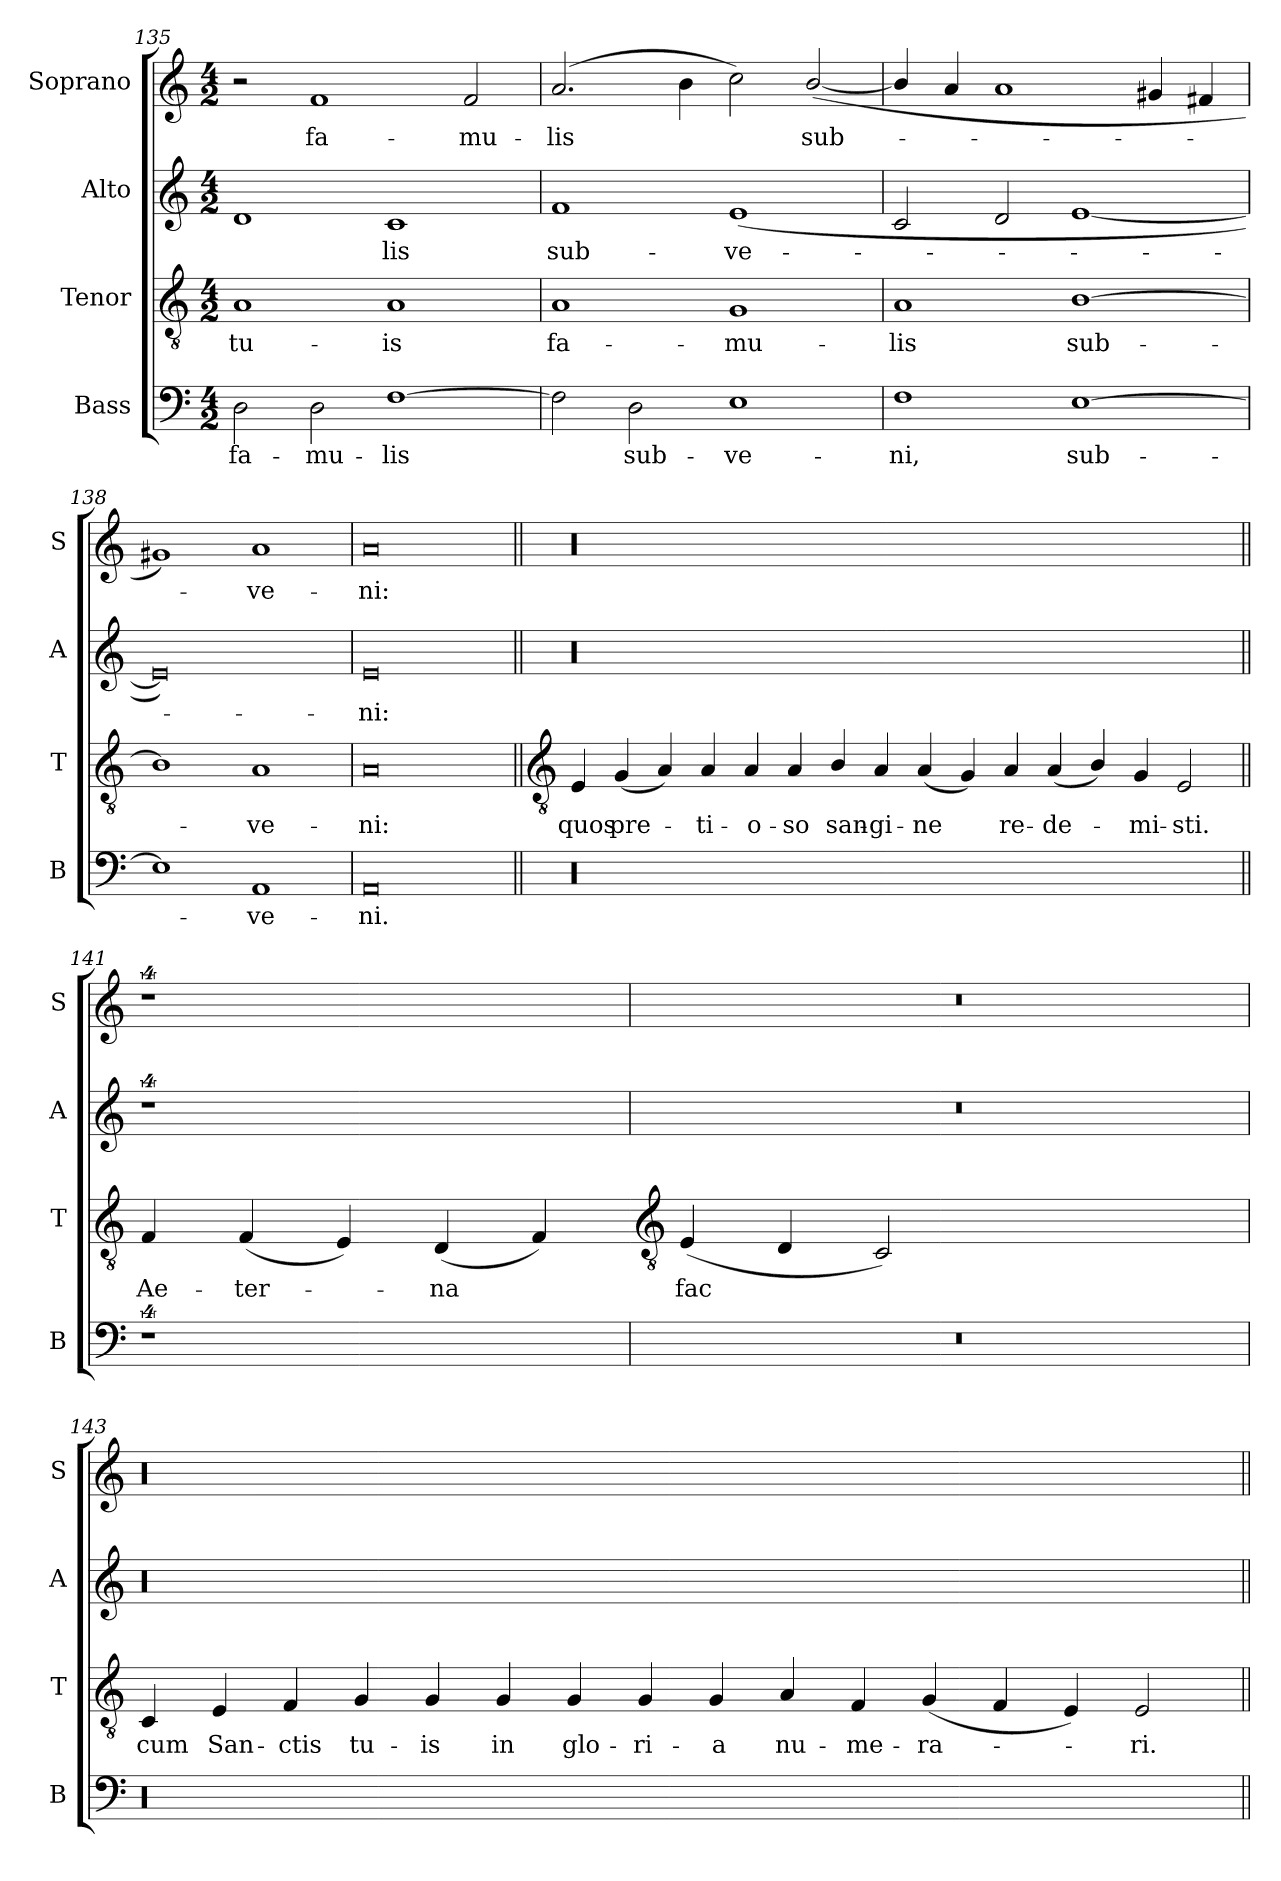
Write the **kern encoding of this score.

**kern	**text	**kern	**text	**kern	**text	**kern	**text
*part4	*part4	*part3	*part3	*part2	*part2	*part1	*part1
*staff4	*staff4	*staff3	*staff3	*staff2	*staff2	*staff1	*staff1
*I"Bass	*	*I"Tenor	*	*I"Alto	*	*I"Soprano	*
*I'B	*	*I'T	*	*I'A	*	*I'S	*
!!LO:LB:g=z
*clefF4	*	*clefGv2	*	*clefG2	*	*clefG2	*
*k[]	*	*k[]	*	*k[]	*	*k[]	*
*C:	*	*C:	*	*C:	*	*C:	*
*M4/2	*	*M4/2	*	*M4/2	*	*M4/2	*
=135	=135	=135	=135	=135	=135	=135	=135
!	!LO:LY:b	!	!LO:LY:b	!	!	!	!
2D	fa-	1A	tu-	1d	.	2r	.
!	!LO:LY:b	!	!	!	!	!	!LO:LY:b
2D	-mu-	.	.	.	.	1f	fa-
!	!LO:LY:b	!	!LO:LY:b	!	!LO:LY:b	!	!
[1F	-lis	1A	-is	1c	lis	.	.
!	!	!	!	!	!	!	!LO:LY:b
.	.	.	.	.	.	2f	-mu-
=136	=136	=136	=136	=136	=136	=136	=136
!	!	!	!LO:LY:b	!	!LO:LY:b	!	!LO:LY:b
2F]	.	1A	fa-	1f	sub-	(>2.a	-lis
!	!LO:LY:b	!	!	!	!	!	!
2D	sub-	.	.	.	.	.	.
.	.	.	.	.	.	4b	.
!	!LO:LY:b	!	!LO:LY:b	!	!LO:LY:b	!	!
1E	-ve-	1G	-mu-	(<1e	-ve-	2cc)	.
!	!	!	!	!	!	!	!LO:LY:b
.	.	.	.	.	.	(<[2b/	sub-
=137	=137	=137	=137	=137	=137	=137	=137
!	!LO:LY:b	!	!LO:LY:b	!	!	!	!
1F	-ni,	1A	-lis	2c	.	4b/]	.
.	.	.	.	.	.	4a	.
.	.	.	.	2d	.	1a	.
!	!LO:LY:b	!	!LO:LY:b	!	!	!	!
[1E	sub-	[1B	sub-	[1e	.	.	.
.	.	.	.	.	.	4g#	.
.	.	.	.	.	.	4f#	.
=138	=138	=138	=138	=138	=138	=138	=138
1E]	.	1B]	.	0e])	.	1g#)	.
!	!LO:LY:b	!	!LO:LY:b	!	!	!	!LO:LY:b
1AA	ve-	1A	ve-	.	.	1a	ve-
=139	=139	=139	=139	=139	=139	=139	=139
!	!LO:LY:b	!	!LO:LY:b	!	!LO:LY:b	!	!LO:LY:b
0AA	-ni.	0A	-ni:	0e	ni:	0a	-ni:
!!LO:LB:g=z
=140||	=140||	=140||	=140||	=140||	=140||	=140||	=140||
*	*	*clefGv2	*	*	*	*	*
!	!	!	!LO:LY:b	!	!	!	!
00r	.	4E	quos	00r	.	00r	.
!	!	!	!LO:LY:b	!	!	!	!
.	.	(<4G	pre-	.	.	.	.
.	.	4A)	.	.	.	.	.
!	!	!	!LO:LY:b	!	!	!	!
.	.	4A	ti-	.	.	.	.
!	!	!	!LO:LY:b	!	!	!	!
.	.	4A	-o-	.	.	.	.
!	!	!	!LO:LY:b	!	!	!	!
.	.	4A	-so	.	.	.	.
!	!	!	!LO:LY:b	!	!	!	!
.	.	4B/	san-	.	.	.	.
!	!	!	!LO:LY:b	!	!	!	!
.	.	4A	-gi-	.	.	.	.
!	!	!	!LO:LY:b	!	!	!	!
.	.	(<4A	-ne	.	.	.	.
.	.	4G)	.	.	.	.	.
!	!	!	!LO:LY:b	!	!	!	!
.	.	4A	re-	.	.	.	.
!	!	!	!LO:LY:b	!	!	!	!
.	.	(<4A	-de-	.	.	.	.
.	.	4B/)	.	.	.	.	.
!	!	!	!LO:LY:b	!	!	!	!
.	.	4G	mi-	.	.	.	.
!	!	!	!LO:LY:b	!	!	!	!
.	.	2E	-sti.	.	.	.	.
=141||	=141||	=141||	=141||	=141||	=141||	=141||	=141||
!	!	!	!LO:LY:b	!	!	!	!
4%5r	.	4F	Ae-	4%5r	.	4%5r	.
!	!	!	!LO:LY:b	!	!	!	!
.	.	(<4F	-ter-	.	.	.	.
.	.	4E)	.	.	.	.	.
!	!	!	!LO:LY:b	!	!	!	!
.	.	(<4D	na	.	.	.	.
.	.	4F)	.	.	.	.	.
!!LO:LB:g=z
=142	=142	=142-	=142	=142	=142	=142	=142
*	*	*clefGv2	*	*	*	*	*
!	!	!	!LO:LY:b	!	!	!	!
0r	.	(<4E	fac	0r	.	0r	.
.	.	4D	.	.	.	.	.
.	.	2C)	.	.	.	.	.
.	.	1ryy	.	.	.	.	.
=143	=143	=143	=143	=143	=143	=143	=143
!	!	!	!LO:LY:b	!	!	!	!
00r	.	4C	cum	00r	.	00r	.
!	!	!	!LO:LY:b	!	!	!	!
.	.	4E	San-	.	.	.	.
!	!	!	!LO:LY:b	!	!	!	!
.	.	4F	-ctis	.	.	.	.
!	!	!	!LO:LY:b	!	!	!	!
.	.	4G	tu-	.	.	.	.
!	!	!	!LO:LY:b	!	!	!	!
.	.	4G	-is	.	.	.	.
!	!	!	!LO:LY:b	!	!	!	!
.	.	4G	in	.	.	.	.
!	!	!	!LO:LY:b	!	!	!	!
.	.	4G	glo-	.	.	.	.
!	!	!	!LO:LY:b	!	!	!	!
.	.	4G	-ri-	.	.	.	.
!	!	!	!LO:LY:b	!	!	!	!
.	.	4G	-a	.	.	.	.
!	!	!	!LO:LY:b	!	!	!	!
.	.	4A	nu-	.	.	.	.
!	!	!	!LO:LY:b	!	!	!	!
.	.	4F	-me-	.	.	.	.
!	!	!	!LO:LY:b	!	!	!	!
.	.	(<4G	-ra-	.	.	.	.
.	.	4F	.	.	.	.	.
.	.	4E)	.	.	.	.	.
!	!	!	!LO:LY:b	!	!	!	!
.	.	2E	ri.	.	.	.	.
=||	=||	=||	=||	=||	=||	=||	=||
*-	*-	*-	*-	*-	*-	*-	*-
